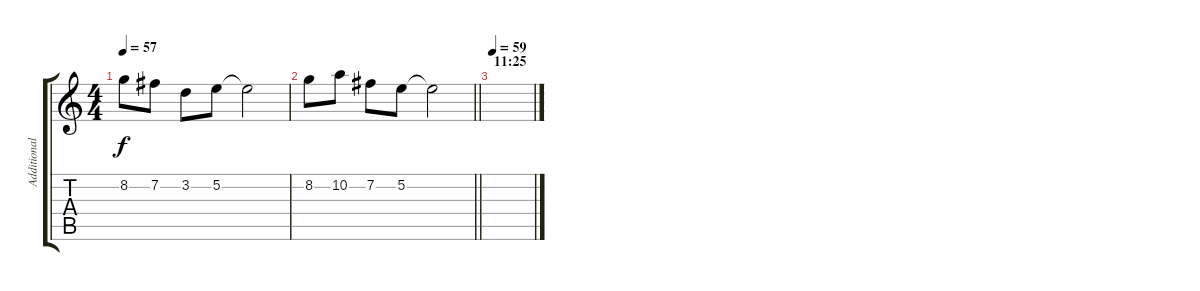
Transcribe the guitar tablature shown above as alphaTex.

\track ("Additional Guitar" "Additional") {instrument acousticguitarsteel}
\staff {score tabs}
\tuning (E4 B3 G3 D3 A2 E2) {hide}
\ts (4 4)
\tempo 57
\clef g2
\ks c
8.2.8{dy f} 7.2.8 3.2.8 5.2.8 5.2{t}.2 |
\barLineRight lightlight
8.2.8 10.2.8 7.2.8 5.2.8 5.2{t}.2 |
\section ("" "11:25")
\tempo 59
